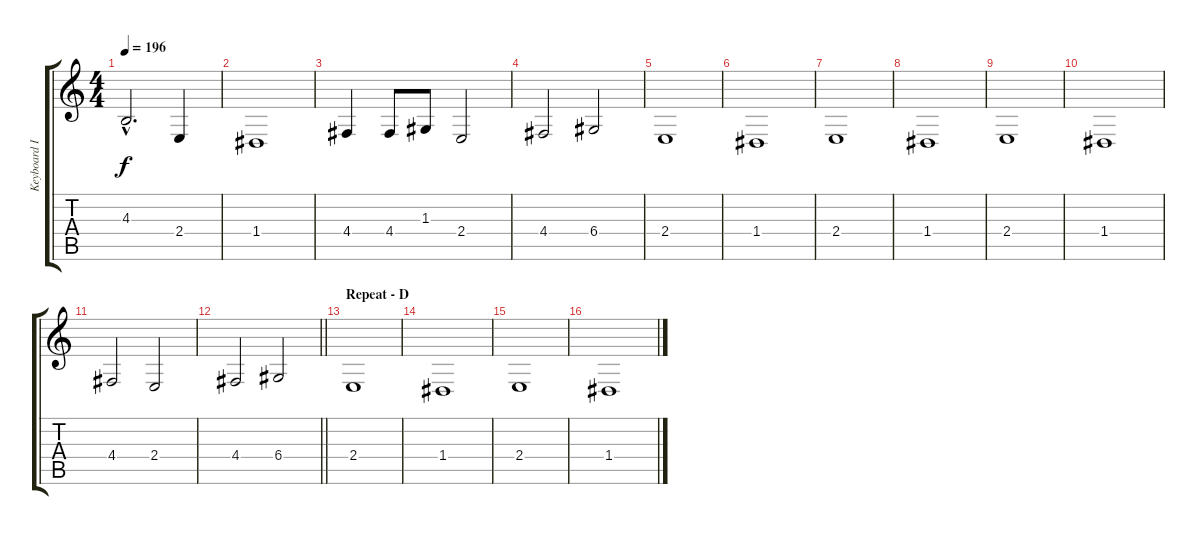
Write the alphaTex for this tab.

\track ("Keyboard I" "Keyboard I") {instrument electricgrandpiano}
\staff {score tabs}
\tuning (E4 B3 G3 D3 A2 E2) {hide}
\ts (4 4)
\tempo 196
\clef g2
\ks c
4.3{hac}.2{d dy f} 2.4.4 |
1.4.1 |
4.4.4 4.4.8 1.3.8 2.4.2 |
4.4.2 6.4.2 |
2.4.1 |
1.4.1 |
2.4.1 |
1.4.1 |
2.4.1 |
1.4.1 |
4.4.2 2.4.2 |
\barLineRight lightlight
4.4.2 6.4.2 |
\section ("" "Repeat - D")
2.4.1 |
1.4.1 |
2.4.1 |
1.4.1
